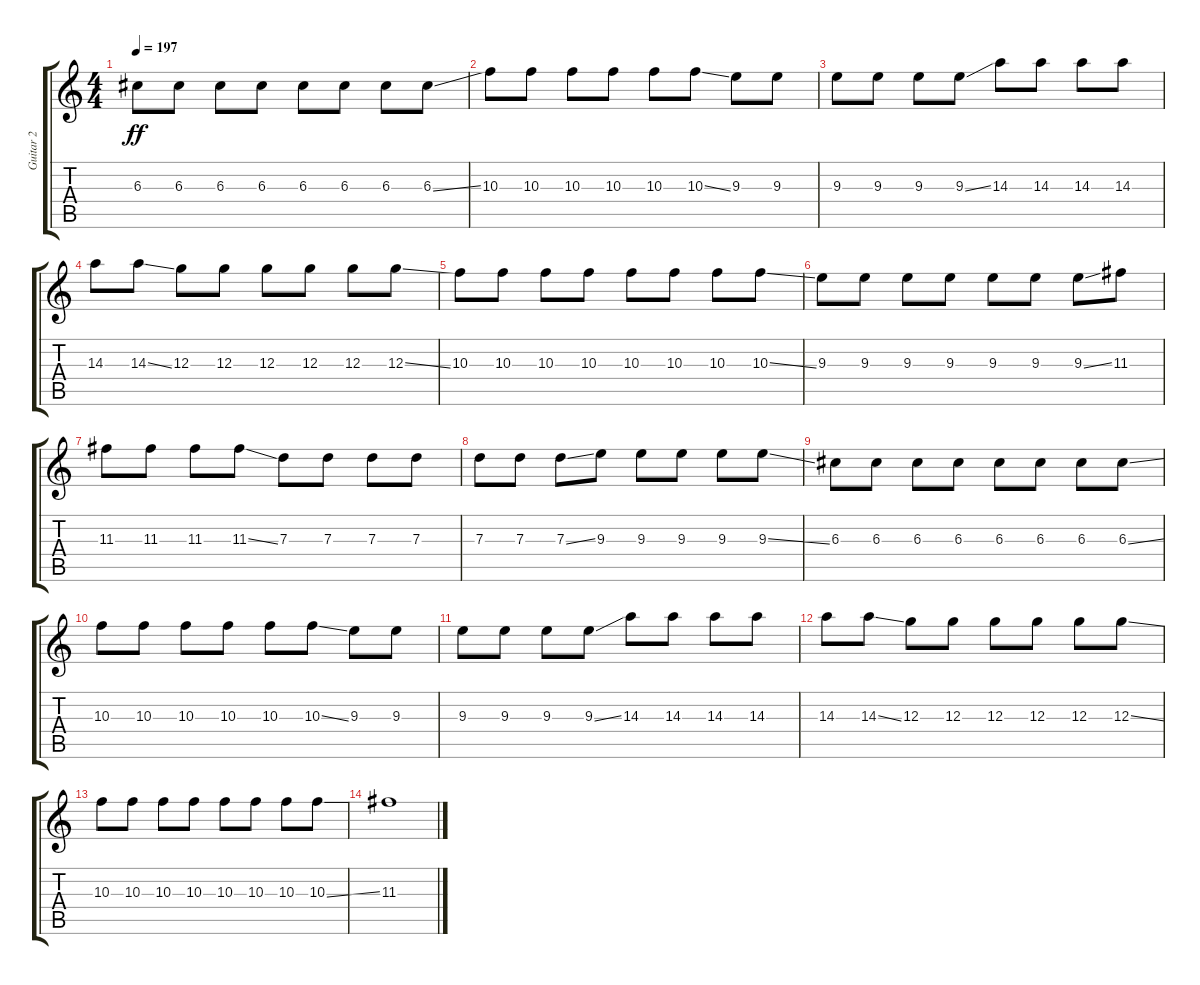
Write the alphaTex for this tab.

\track ("Guitar 2" "Guitar 2") {instrument acousticguitarsteel}
\staff {score tabs}
\tuning (E4 B3 G3 D3 A2 E2) {hide}
\ts (4 4)
\tempo 197
\clef g2
\ks c
6.3.8{dy ff} 6.3.8 6.3.8 6.3.8 6.3.8 6.3.8 6.3.8 6.3{ss}.8 |
10.3.8 10.3.8 10.3.8 10.3.8 10.3.8 10.3{ss}.8 9.3.8 9.3.8 |
9.3.8 9.3.8 9.3.8 9.3{ss}.8 14.3.8 14.3.8 14.3.8 14.3.8 |
14.3.8 14.3{ss}.8 12.3.8 12.3.8 12.3.8 12.3.8 12.3.8 12.3{ss}.8 |
10.3.8 10.3.8 10.3.8 10.3.8 10.3.8 10.3.8 10.3.8 10.3{ss}.8 |
9.3.8{volume 16} 9.3.8 9.3.8 9.3.8 9.3.8 9.3.8 9.3{ss}.8 11.3.8 |
11.3.8 11.3.8 11.3.8 11.3{ss}.8 7.3.8 7.3.8 7.3.8 7.3.8 |
7.3.8 7.3.8 7.3{ss}.8 9.3.8 9.3.8 9.3.8 9.3.8 9.3{ss}.8 |
6.3.8 6.3.8 6.3.8 6.3.8 6.3.8 6.3.8 6.3.8 6.3{ss}.8 |
10.3.8 10.3.8 10.3.8 10.3.8 10.3.8 10.3{ss}.8 9.3.8 9.3.8 |
9.3.8 9.3.8 9.3.8 9.3{ss}.8 14.3.8 14.3.8 14.3.8 14.3.8 |
14.3.8 14.3{ss}.8 12.3.8 12.3.8 12.3.8 12.3.8 12.3.8 12.3{ss}.8 |
10.3.8 10.3.8 10.3.8 10.3.8 10.3.8 10.3.8 10.3.8 10.3{ss}.8 |
11.3.1
